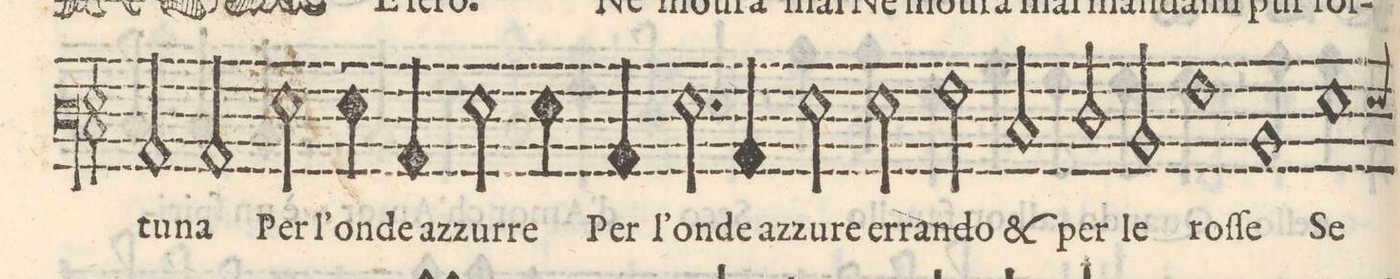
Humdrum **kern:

**kern	**text
*I"BASSO	*
*clefF3	*
*k[]	*
*M2/1	*
2C/	-tu-
2C/	-na
=10-	=10-
2G\	Per
4G\	l' on-
4C/	-de
2G\	azzur-
4G\	-re
4C/	Per
=11-	=11-
2.G\	l' on-
4C/	-de
2G\	azzurre
2G\	er-
=12-	=12-
2A\	-ran-
2E/	-do
2F/	per
2D/	le
=13-	=13-
1A	roſ-
1D	-ſe
=14-	=14-
1G	Se
*-	*-
